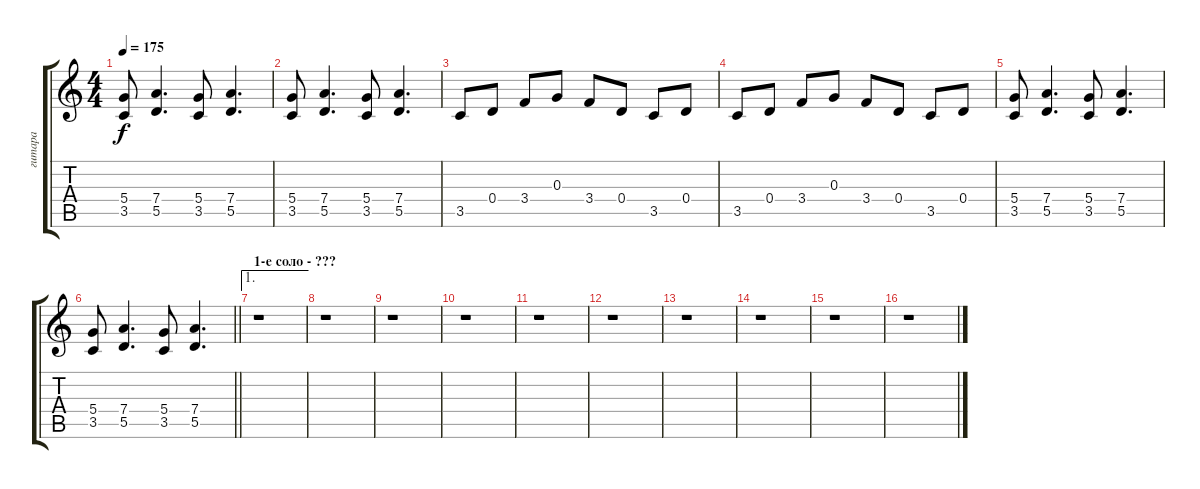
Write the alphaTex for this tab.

\track ("гитара" "гитара") {instrument distortionguitar}
\staff {score tabs}
\tuning (E4 B3 G3 D3 A2 E2) {hide}
\ts (4 4)
\tempo 175
\clef g2
\ks c
(5.4 3.5).8{dy f} (7.4 5.5).4{d} (5.4 3.5).8 (7.4 5.5).4{d} |
(5.4 3.5).8 (7.4 5.5).4{d} (5.4 3.5).8 (7.4 5.5).4{d} |
3.5.8 0.4.8 3.4.8 0.3.8 3.4.8 0.4.8 3.5.8 0.4.8 |
3.5.8 0.4.8 3.4.8 0.3.8 3.4.8 0.4.8 3.5.8 0.4.8 |
(5.4 3.5).8 (7.4 5.5).4{d} (5.4 3.5).8 (7.4 5.5).4{d} |
\barLineRight lightlight
(5.4 3.5).8 (7.4 5.5).4{d} (5.4 3.5).8 (7.4 5.5).4{d} |
\ae 1
\section ("" "1-е соло - ???")
r.1 |
r.1 |
r.1 |
r.1 |
r.1 |
r.1 |
r.1 |
r.1 |
r.1 |
r.1
